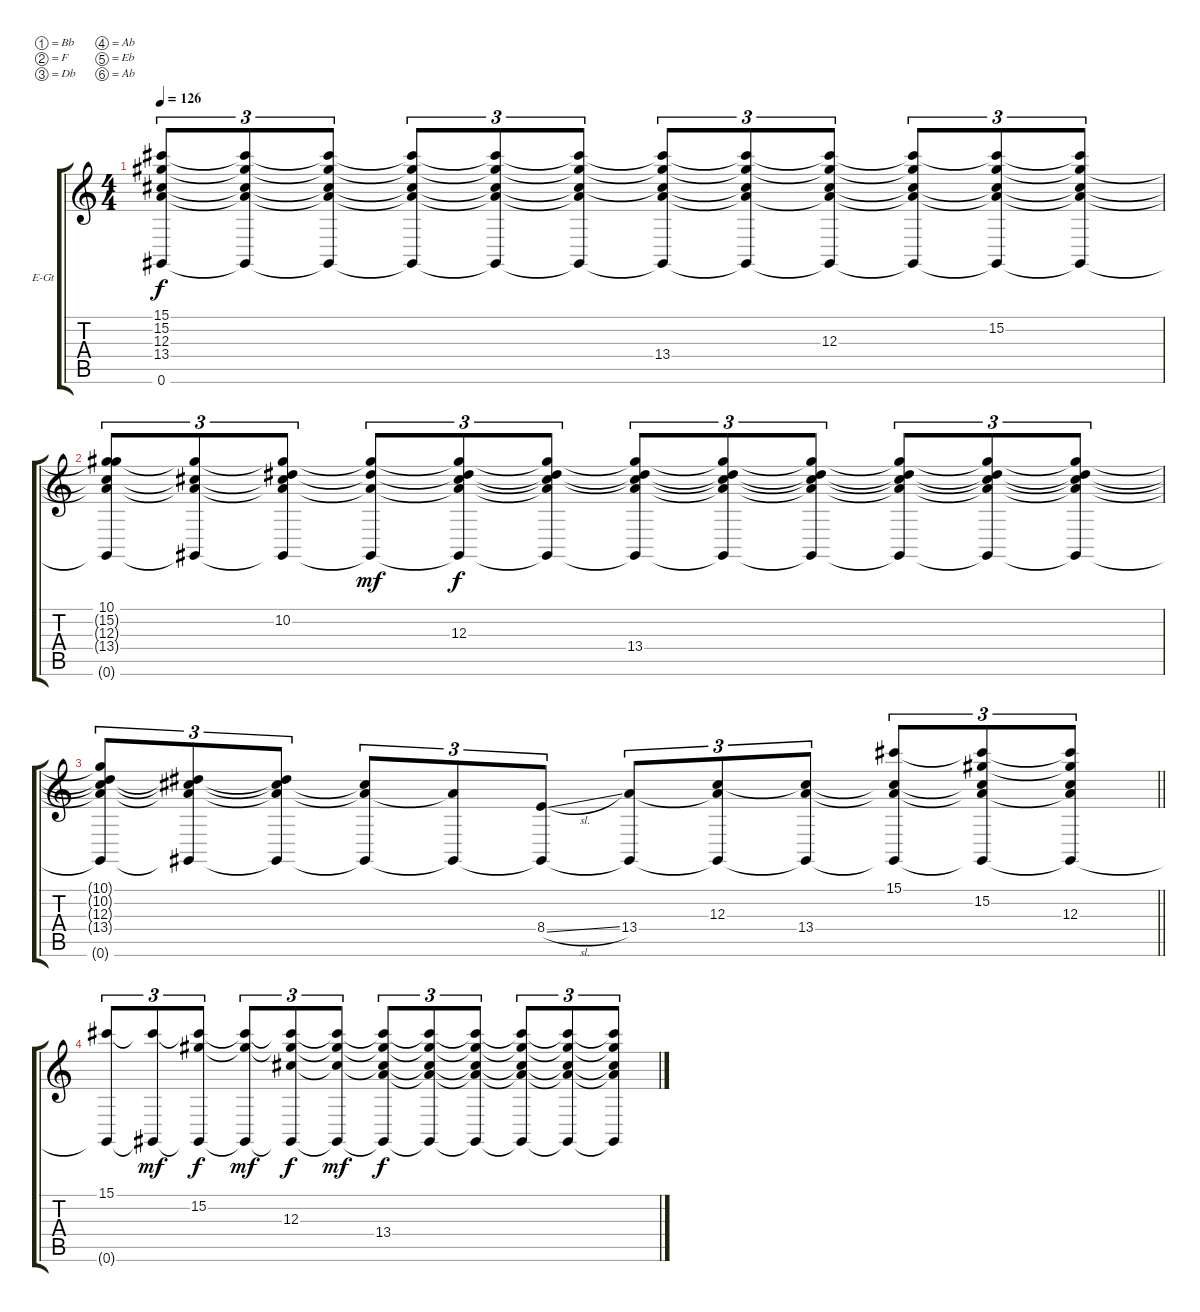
\bracketExtendMode groupsimilarinstruments
\firstSystemTrackNameOrientation horizontal
\otherSystemsTrackNameOrientation horizontal
\track ("ÑhocoSlayc" "E-Gt") {instrument overdrivenguitar}
\staff {score tabs}
\tuning (Bb3 F3 Db3 Ab2 Eb2 Ab1)
\ts (4 4)
\tempo 126
\clef g2
\ks c
(15.1{t} 15.2{t} 12.3{t} 13.4{t} 0.6{t}).8{tu (3 2) dy f} (15.1{t} 15.2{t} 12.3{t} 13.4{t} 0.6{t}).8{tu (3 2)} (15.1{t} 15.2{t} 12.3{t} 13.4{t} 0.6{t}).8{tu (3 2)} (15.1{t} 15.2{t} 12.3{t} 13.4{t} 0.6{t}).8{tu (3 2)} (15.1{t} 15.2{t} 12.3{t} 13.4{t} 0.6{t}).8{tu (3 2)} (15.1{t} 15.2{t} 12.3{t} 13.4{t} 0.6{t}).8{tu (3 2)} (15.1{t} 15.2{t} 12.3{t} 13.4 0.6{t}).8{tu (3 2)} (15.1{t} 15.2{t} 12.3{t} 13.4{t} 0.6{t}).8{tu (3 2)} (15.1{t} 15.2{t} 12.3 13.4{t} 0.6{t}).8{tu (3 2)} (15.1{t} 15.2{t} 13.4{t} 12.3{t} 0.6{t}).8{tu (3 2)} (15.1{t} 15.2 12.3{t} 13.4{t} 0.6{t}).8{tu (3 2)} (15.1{t} 15.2{t} 12.3{t} 13.4{t} 0.6{t}).8{tu (3 2)} |
(10.1 15.2{t} 12.3{t} 13.4{t} 0.6{t}).8{tu (3 2)} (10.1{t} 12.3{t} 13.4{t} 0.6{t}).8{tu (3 2)} (10.2 12.3{t} 10.1{t} 13.4{t} 0.6{t}).8{tu (3 2)} (10.1{t} 13.4{t} 10.2{t} 0.6{t}).8{tu (3 2) dy mf} (10.1{t} 12.3 13.4{t} 10.2{t} 0.6{t}).8{tu (3 2) dy f} (13.4{t} 10.1{t} 10.2{t} 12.3{t} 0.6{t}).8{tu (3 2)} (10.1{t} 13.4 10.2{t} 12.3{t} 0.6{t}).8{tu (3 2)} (10.2{t} 10.1{t} 12.3{t} 13.4{t} 0.6{t}).8{tu (3 2)} (10.1{t} 10.2{t} 12.3{t} 13.4{t} 0.6{t}).8{tu (3 2)} (10.1{t} 10.2{t} 12.3{t} 13.4{t} 0.6{t}).8{tu (3 2)} (10.2{t} 10.1{t} 12.3{t} 13.4{t} 0.6{t}).8{tu (3 2)} (10.1{t} 10.2{t} 12.3{t} 13.4{t} 0.6{t}).8{tu (3 2)} |
\barLineRight lightlight
(10.1{t} 10.2{t} 12.3{t} 13.4{t} 0.6{t}).8{tu (3 2)} (10.2{t} 12.3{t} 13.4{t} 0.6{t}).8{tu (3 2)} (10.2{t} 12.3{t} 13.4{t} 0.6{t}).8{tu (3 2)} (12.3{t} 13.4{t} 0.6{t}).8{tu (3 2)} (13.4{t} 0.6{t}).8{tu (3 2)} (8.4{sl} 0.6{t}).8{tu (3 2)} (13.4 0.6{t}).8{tu (3 2)} (12.3 13.4{t} 0.6{t}).8{tu (3 2)} (12.3{t} 13.4 0.6{t}).8{tu (3 2)} (15.1 12.3{t} 13.4{t} 0.6{t}).8{tu (3 2)} (15.2 12.3{t} 13.4{t} 15.1{t} 0.6{t}).8{tu (3 2)} (15.1{t} 15.2{t} 12.3 13.4{t} 0.6{t}).8{tu (3 2)} |
(15.1 0.6{t}).8{tu (3 2)} (15.1{t} 0.6{t}).8{tu (3 2) dy mf} (15.2 15.1{t} 0.6{t}).8{tu (3 2) dy f} (15.1{t} 15.2{t} 0.6{t}).8{tu (3 2) dy mf} (12.3 15.1{t} 15.2{t} 0.6{t}).8{tu (3 2) dy f} (15.1{t} 15.2{t} 12.3{t} 0.6{t}).8{tu (3 2) dy mf} (15.1{t} 13.4 15.2{t} 12.3{t} 0.6{t}).8{tu (3 2) dy f} (15.2{t} 15.1{t} 12.3{t} 13.4{t} 0.6{t}).8{tu (3 2)} (15.2{t} 15.1{t} 12.3{t} 13.4{t} 0.6{t}).8{tu (3 2)} (15.2{t} 15.1{t} 12.3{t} 13.4{t} 0.6{t}).8{tu (3 2)} (15.2{t} 15.1{t} 12.3{t} 13.4{t} 0.6{t}).8{tu (3 2)} (15.1{t} 15.2{t} 12.3{t} 13.4{t} 0.6{t}).8{tu (3 2)}
